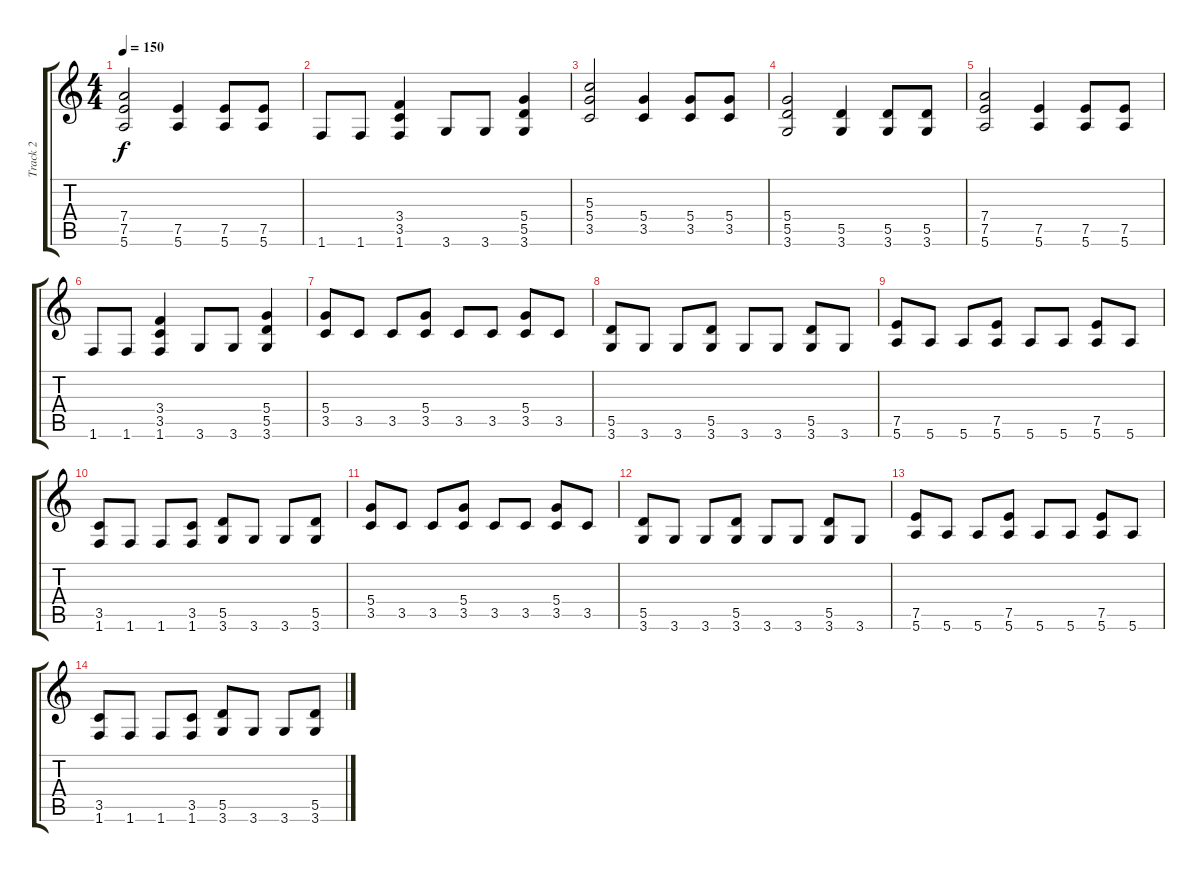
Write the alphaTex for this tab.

\track ("Track 2" "Track 2") {instrument distortionguitar}
\staff {score tabs}
\tuning (E4 B3 G3 D3 A2 E2) {hide}
\ts (4 4)
\tempo 150
\clef g2
\ks c
(7.4 7.5 5.6).2{dy f} (7.5 5.6).4 (7.5 5.6).8 (7.5 5.6).8 |
1.6.8 1.6.8 (3.4 3.5 1.6).4 3.6.8 3.6.8 (5.4 5.5 3.6).4 |
(5.3 5.4 3.5).2 (5.4 3.5).4 (5.4 3.5).8 (5.4 3.5).8 |
(5.4 5.5 3.6).2 (5.5 3.6).4 (5.5 3.6).8 (5.5 3.6).8 |
(7.4 7.5 5.6).2 (7.5 5.6).4 (7.5 5.6).8 (7.5 5.6).8 |
1.6.8 1.6.8 (3.4 3.5 1.6).4 3.6.8 3.6.8 (5.4 5.5 3.6).4 |
(5.4 3.5).8 3.5.8 3.5.8 (5.4 3.5).8 3.5.8 3.5.8 (5.4 3.5).8 3.5.8 |
(5.5 3.6).8 3.6.8 3.6.8 (5.5 3.6).8 3.6.8 3.6.8 (5.5 3.6).8 3.6.8 |
(7.5 5.6).8 5.6.8 5.6.8 (7.5 5.6).8 5.6.8 5.6.8 (7.5 5.6).8 5.6.8 |
(3.5 1.6).8 1.6.8 1.6.8 (3.5 1.6).8 (5.5 3.6).8 3.6.8 3.6.8 (5.5 3.6).8 |
(5.4 3.5).8 3.5.8 3.5.8 (5.4 3.5).8 3.5.8 3.5.8 (5.4 3.5).8 3.5.8 |
(5.5 3.6).8 3.6.8 3.6.8 (5.5 3.6).8 3.6.8 3.6.8 (5.5 3.6).8 3.6.8 |
(7.5 5.6).8 5.6.8 5.6.8 (7.5 5.6).8 5.6.8 5.6.8 (7.5 5.6).8 5.6.8 |
(3.5 1.6).8 1.6.8 1.6.8 (3.5 1.6).8 (5.5 3.6).8 3.6.8 3.6.8 (5.5 3.6).8
